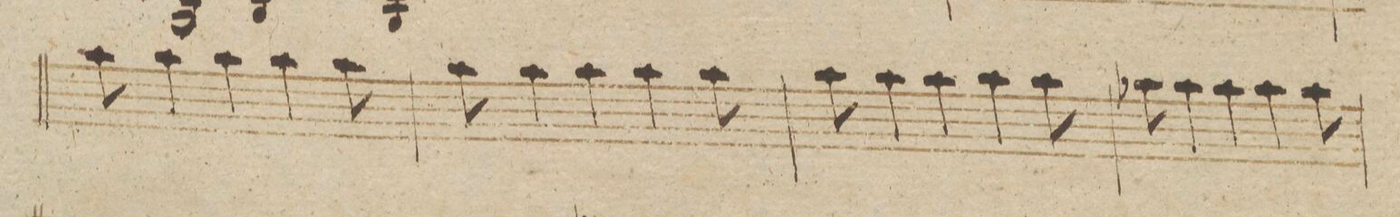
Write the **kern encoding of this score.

**kern	**dynam
*I"Violino 2do	*
*clefG2	*
*k[b-]	*
*met(c)	*
*M4/4	*
8aa\	.
4aa\	.
4aa\	.
4aa\	.
8aa\	.
=202	=202
8aa\	.
4aa\	.
4aa\	.
4aa\	.
8aa\	.
=203	=203
8aa\	.
4aa\	.
4aa\	.
4aa\	.
8aa\	.
=204	=204
8aa-X\	.
4aa-\	.
4aa-\	.
4aa-\	.
8aa-\	.
=205	=205
*-	*-
